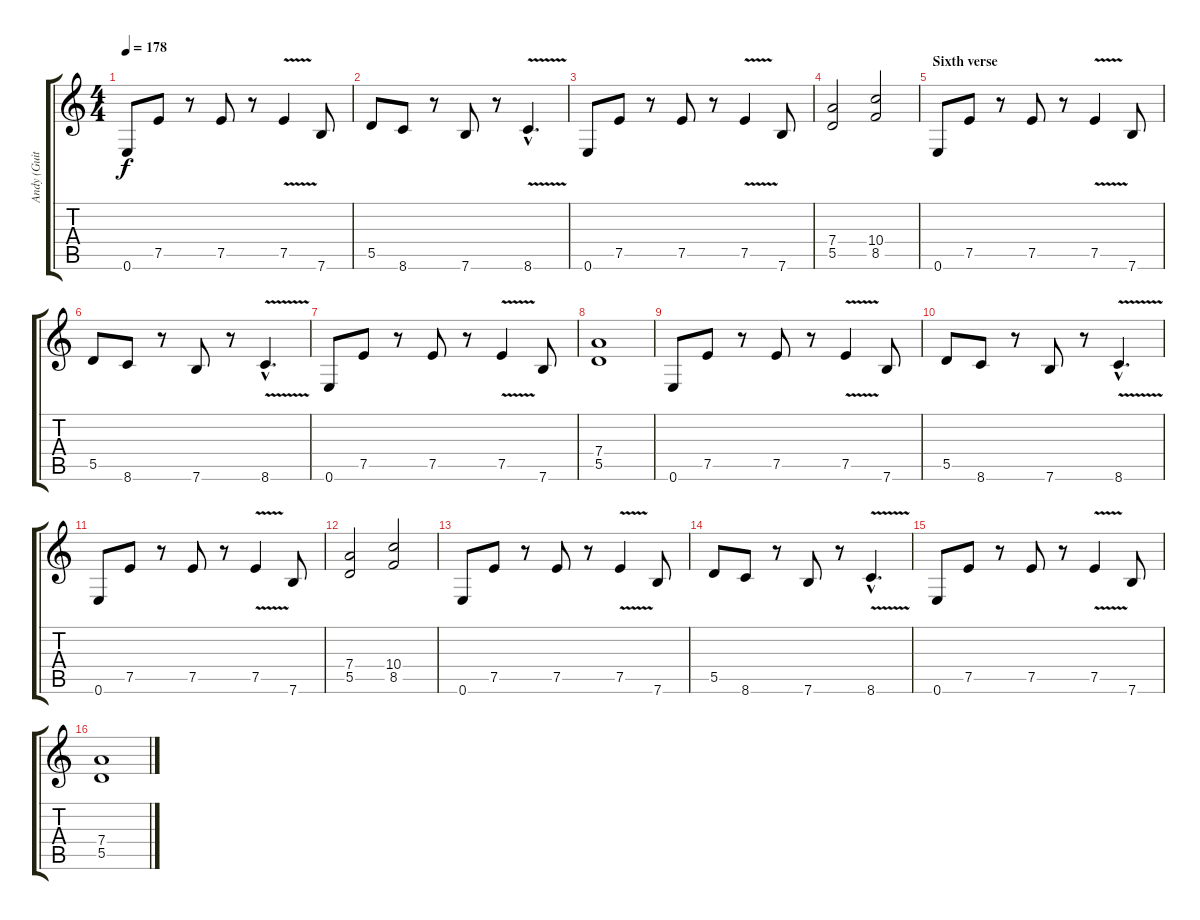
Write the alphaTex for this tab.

\track ("Andy (Guitar)" "Andy (Guit") {instrument overdrivenguitar}
\staff {score tabs}
\tuning (E4 B3 G3 D3 A2 E2) {hide}
\ts (4 4)
\tempo 178
\clef g2
\ks c
0.6.8{dy f} 7.5.8 r.8 7.5.8 r.8 7.5{v}.4 7.6.8 |
5.5.8 8.6.8 r.8 7.6.8 r.8 8.6{v hac}.4{d} |
0.6.8 7.5.8 r.8 7.5.8 r.8 7.5{v}.4 7.6.8 |
(7.4 5.5).2 (10.4 8.5).2 |
\section ("" "Sixth verse")
0.6.8 7.5.8 r.8 7.5.8 r.8 7.5{v}.4 7.6.8 |
5.5.8 8.6.8 r.8 7.6.8 r.8 8.6{v hac}.4{d} |
0.6.8 7.5.8 r.8 7.5.8 r.8 7.5{v}.4 7.6.8 |
(7.4 5.5).1 |
0.6.8 7.5.8 r.8 7.5.8 r.8 7.5{v}.4 7.6.8 |
5.5.8 8.6.8 r.8 7.6.8 r.8 8.6{v hac}.4{d} |
0.6.8 7.5.8 r.8 7.5.8 r.8 7.5{v}.4 7.6.8 |
(7.4 5.5).2 (10.4 8.5).2 |
0.6.8 7.5.8 r.8 7.5.8 r.8 7.5{v}.4 7.6.8 |
5.5.8 8.6.8 r.8 7.6.8 r.8 8.6{v hac}.4{d} |
0.6.8 7.5.8 r.8 7.5.8 r.8 7.5{v}.4 7.6.8 |
(7.4 5.5).1
